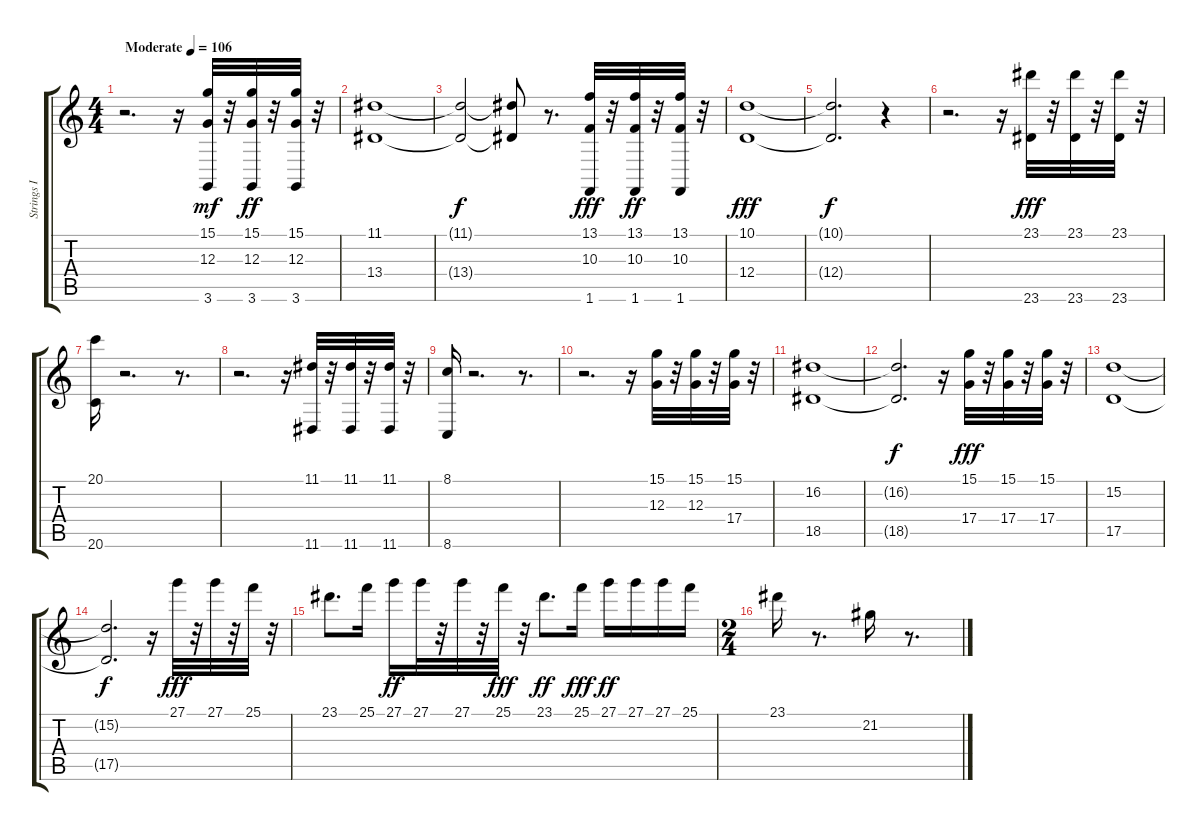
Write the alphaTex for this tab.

\track ("Strings I" "Strings I") {instrument stringensemble1}
\staff {score tabs}
\tuning (E4 B3 G3 D3 A2 E2) {hide}
\ts (4 4)
\tempo (106 "Moderate")
\clef g2
\ks c
r.2{d dy mf instrument stringensemble1} r.16 (15.1 12.3 3.6).32 r.32 (15.1 12.3 3.6).32{dy ff} r.32 (15.1 12.3 3.6).32 r.32 |
(11.1 13.4).1 |
(11.1{t} 13.4{t}).2{dy f} (11.1{t} 13.4{t}).8 r.8{d} (13.1 10.3 1.6).32{dy fff} r.32 (13.1 10.3 1.6).32{dy ff} r.32 (13.1 10.3 1.6).32 r.32 |
(10.1 12.4).1{dy fff} |
(10.1{t} 12.4{t}).2{d dy f} r.4 |
r.2{d} r.16 (23.1 23.6).32{dy fff} r.32 (23.1 23.6).32 r.32 (23.1 23.6).32 r.32 |
(20.1 20.6).16 r.2{d} r.8{d} |
r.2{d} r.16 (11.1 11.6).32 r.32 (11.1 11.6).32 r.32 (11.1 11.6).32 r.32 |
(8.1 8.6).16 r.2{d} r.8{d} |
r.2{d} r.16 (15.1 12.3).32 r.32 (15.1 12.3).32 r.32 (15.1 17.4).32 r.32 |
(16.2 18.5).1 |
(16.2{t} 18.5{t}).2{d dy f} r.16 (15.1 17.4).32{dy fff} r.32 (15.1 17.4).32 r.32 (15.1 17.4).32 r.32 |
(15.2 17.5).1 |
(15.2{t} 17.5{t}).2{d dy f} r.16 27.1.32{dy fff} r.32 27.1.32 r.32 25.1.32 r.32 |
23.1.8{d} 25.1.16 27.1.16{dy ff} 27.1.32 r.32 27.1.32 r.32 25.1.32{dy fff} r.32 23.1.8{d dy ff} 25.1.16{dy fff} 27.1.16{dy ff} 27.1.16 27.1.16 25.1.16 |
\ts (2 4)
23.1.16 r.8{d} 21.2.16 r.8{d}
